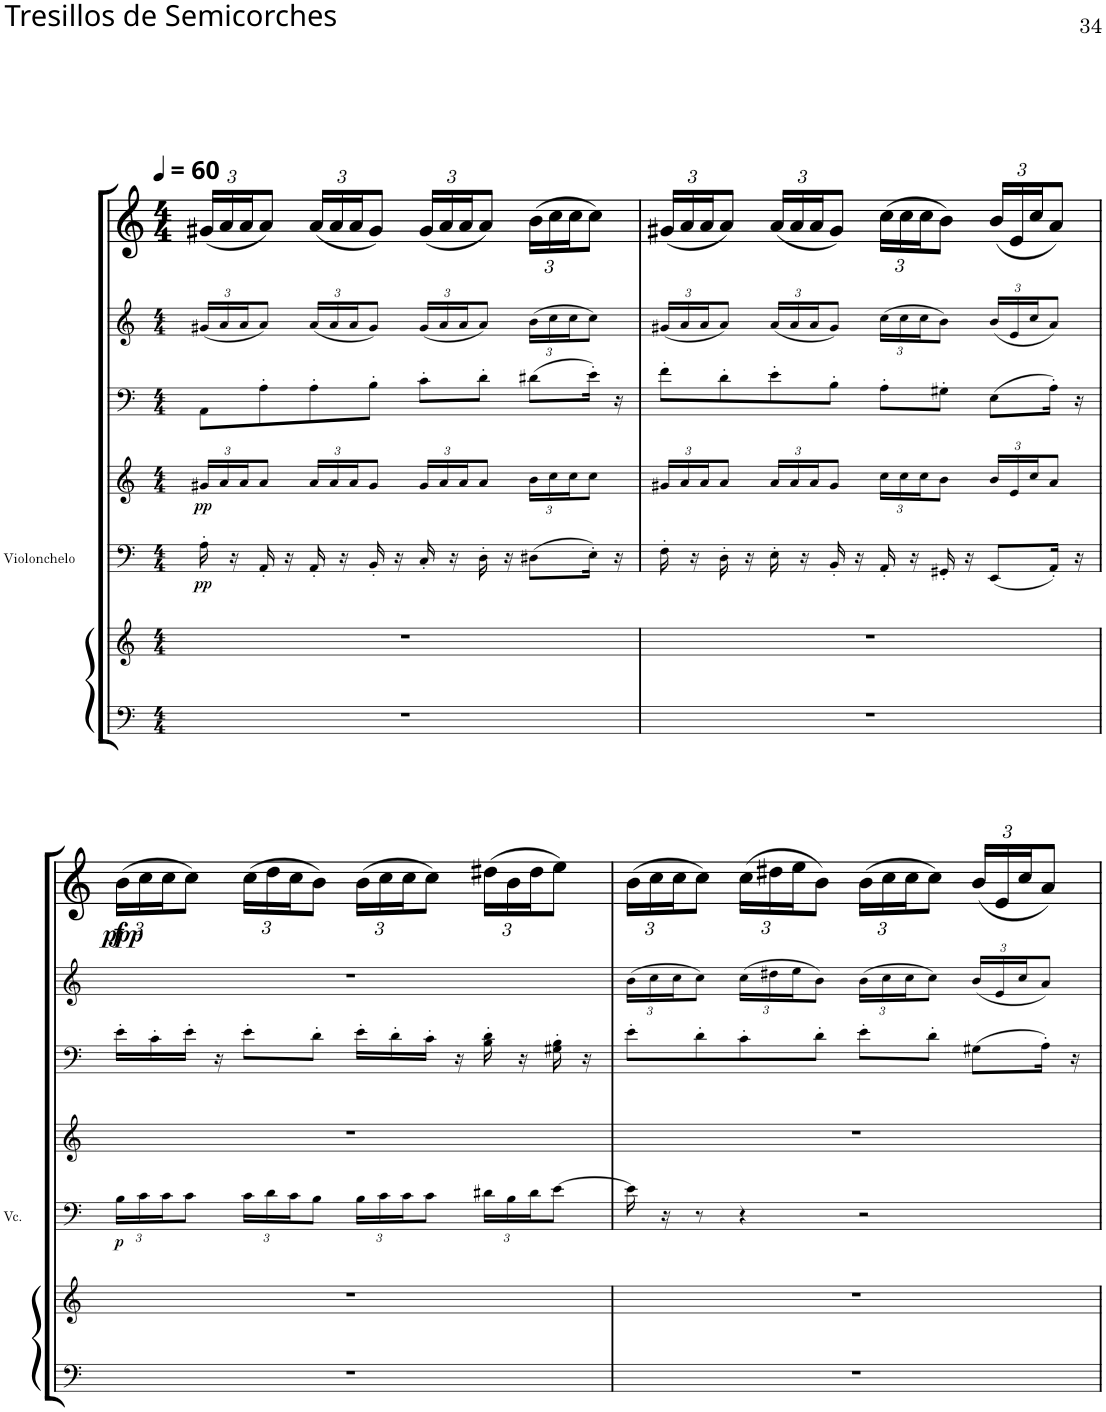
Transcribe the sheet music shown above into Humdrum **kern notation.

**kern	**kern	**kern	**dynam	**kern	**dynam	**kern	**kern	**kern	**dynam
*part5	*part5	*part4	*part4	*part3	*part3	*part2	*part2	*part1	*part1
*staff7	*staff6	*staff5	*staff5	*staff4	*staff4	*staff3	*staff2	*staff1	*staff1
*I"Piano	*	*I"Violonchelo	*	*I"Violín	*	*I"Piano	*	*I"Piano	*
*I'Pno	*	*I'Vc.	*	*I'Vln	*	*I'Pno	*	*I'Pno	*
*stria5	*stria5	*stria5	*	*stria5	*	*stria5	*stria5	*	*
*clefF4	*clefG2	*clefF4	*	*clefG2	*	*clefF4	*clefG2	*clefG2	*
*k[]	*k[]	*k[]	*	*k[]	*	*k[]	*k[]	*k[]	*
*M4/4	*M4/4	*M4/4	*	*M4/4	*	*M4/4	*M4/4	*M4/4	*
*MM60	*MM60	*MM60	*	*MM60	*	*MM60	*MM60	*MM60	*
*	*	*	*	*Xbrackettup	*	*	*Xbrackettup	*Xbrackettup	*
=1	=1	=1	=1	=1	=1	=1	=1	=1	=1
!	!	!	!LO:DY:b	!	!LO:DY:b	!	!	!	!
1r	1r	16A'\	pp	24g#X/LL	pp	8AA\L	(24g#X/LL	(24g#X/LL	.
.	.	.	.	24a/	.	.	24a/	24a/	.
.	.	16r	.	.	.	.	.	.	.
.	.	.	.	24a/J	.	.	24a/J	24a/J	.
.	.	16AA'/	.	8a/J	.	8A'\	8a/J)	8a/J)	.
.	.	16r	.	.	.	.	.	.	.
.	.	16AA'/	.	24a/LL	.	8A'\	(24a/LL	(24a/LL	.
.	.	.	.	24a/	.	.	24a/	24a/	.
.	.	16r	.	.	.	.	.	.	.
.	.	.	.	24a/J	.	.	24a/J	24a/J	.
.	.	16BB'/	.	8g#/J	.	8B'\J	8g#/J)	8g#/J)	.
.	.	16r	.	.	.	.	.	.	.
.	.	16C'/	.	24g#/LL	.	8c'\L	(24g#/LL	(24g#/LL	.
.	.	.	.	24a/	.	.	24a/	24a/	.
.	.	16r	.	.	.	.	.	.	.
.	.	.	.	24a/J	.	.	24a/J	24a/J	.
.	.	16D'\	.	8a/J	.	8d'\J	8a/J)	8a/J)	.
.	.	16r	.	.	.	.	.	.	.
.	.	(8D#X\L	.	24b\LL	.	8d#X\L	(24b\LL	(24b\LL	.
.	.	.	.	24cc\	.	.	24cc\	24cc\	.
.	.	.	.	24cc\J	.	.	24cc\J	24cc\J	.
.	.	16E'\Jk)	.	8cc\J	.	16e'\Jk	8cc\J)	8cc\J)	.
.	.	16r	.	.	.	16r	.	.	.
=2	=2	=2	=2	=2	=2	=2	=2	=2	=2
1r	1r	16F'\	.	24g#X/LL	.	8f'\L	(24g#X/LL	(24g#X/LL	.
.	.	.	.	24a/	.	.	24a/	24a/	.
.	.	16r	.	.	.	.	.	.	.
.	.	.	.	24a/J	.	.	24a/J	24a/J	.
.	.	16D'\	.	8a/J	.	8d'\	8a/J)	8a/J)	.
.	.	16r	.	.	.	.	.	.	.
.	.	16E'\	.	24a/LL	.	8e'\	(24a/LL	(24a/LL	.
.	.	.	.	24a/	.	.	24a/	24a/	.
.	.	16r	.	.	.	.	.	.	.
.	.	.	.	24a/J	.	.	24a/J	24a/J	.
.	.	16BB'/	.	8g#/J	.	8B'\J	8g#/J)	8g#/J)	.
.	.	16r	.	.	.	.	.	.	.
.	.	16AA'/	.	24cc\LL	.	8A'\L	(24cc\LL	(24cc\LL	.
.	.	.	.	24cc\	.	.	24cc\	24cc\	.
.	.	16r	.	.	.	.	.	.	.
.	.	.	.	24cc\J	.	.	24cc\J	24cc\J	.
.	.	16GG#X'/	.	8b\J	.	8G#X'\J	8b\J)	8b\J)	.
.	.	16r	.	.	.	.	.	.	.
.	.	(8EE/L	.	24b/LL	.	8E\L	(24b/LL	(24b/LL	.
.	.	.	.	24e/	.	.	24e/	24e/	.
.	.	.	.	24cc/J	.	.	24cc/J	24cc/J	.
.	.	16AA'/Jk)	.	8a/J	.	16A'\Jk	8a/J)	8a/J)	.
.	.	16r	.	.	.	16r	.	.	.
!!LO:LB:g=z
=3	=3	=3	=3	=3	=3	=3	=3	=3	=3
*	*	*Xbrackettup	*	*	*	*	*	*	*
!	!	!	!LO:DY:b	!	!	!	!	!	!LO:DY:b
!	!	!	!	!	!	!	!	!	!LO:DY:n=1:b
1r	1r	24B\LL	p	1r	.	16e'\LL	1r	(24b\LL	ppp f
.	.	24c\	.	.	.	.	.	24cc\	.
.	.	.	.	.	.	16c'\	.	.	.
.	.	24c\J	.	.	.	.	.	24cc\J	.
.	.	8c\J	.	.	.	16e'\JJ	.	8cc\J)	.
.	.	.	.	.	.	16r	.	.	.
.	.	24c\LL	.	.	.	8e'\L	.	(24cc\LL	.
.	.	24d\	.	.	.	.	.	24dd\	.
.	.	24c\J	.	.	.	.	.	24cc\J	.
.	.	8B\J	.	.	.	8d'\J	.	8b\J)	.
.	.	24B\LL	.	.	.	16e'\LL	.	(24b\LL	.
.	.	24c\	.	.	.	.	.	24cc\	.
.	.	.	.	.	.	16d'\	.	.	.
.	.	24c\J	.	.	.	.	.	24cc\J	.
.	.	8c\J	.	.	.	16c'\JJ	.	8cc\J)	.
.	.	.	.	.	.	16r	.	.	.
.	.	24d#X\LL	.	.	.	16B\' 16d\'	.	(24dd#X\LL	.
.	.	24B\	.	.	.	.	.	24b\	.
.	.	.	.	.	.	16r	.	.	.
.	.	24d#\J	.	.	.	.	.	24dd#\J	.
.	.	[8e\J	.	.	.	16G#X\' 16B\'	.	8ee\J)	.
.	.	.	.	.	.	16r	.	.	.
=4	=4	=4	=4	=4	=4	=4	=4	=4	=4
1r	1r	16e\]	.	1r	.	8e'\L	(24b\LL	(24b\LL	.
.	.	.	.	.	.	.	24cc\	24cc\	.
.	.	16r	.	.	.	.	.	.	.
.	.	.	.	.	.	.	24cc\J	24cc\J	.
.	.	8r	.	.	.	8d'\	8cc\J)	8cc\J)	.
.	.	4r	.	.	.	8c'\	(24cc\LL	(24cc\LL	.
.	.	.	.	.	.	.	24dd#X\	24dd#X\	.
.	.	.	.	.	.	.	24ee\J	24ee\J	.
.	.	.	.	.	.	8d'\J	8b\J)	8b\J)	.
.	.	2r	.	.	.	8e'\L	(24b\LL	(24b\LL	.
.	.	.	.	.	.	.	24cc\	24cc\	.
.	.	.	.	.	.	.	24cc\J	24cc\J	.
.	.	.	.	.	.	8d'\J	8cc\J)	8cc\J)	.
.	.	.	.	.	.	8G#X\L	(24b/LL	(24b/LL	.
.	.	.	.	.	.	.	24e/	24e/	.
.	.	.	.	.	.	.	24cc/J	24cc/J	.
.	.	.	.	.	.	16A'\Jk	8a/J)	8a/J)	.
.	.	.	.	.	.	16r	.	.	.
=	=	=	=	=	=	=	=	=	=
*-	*-	*-	*-	*-	*-	*-	*-	*-	*-
